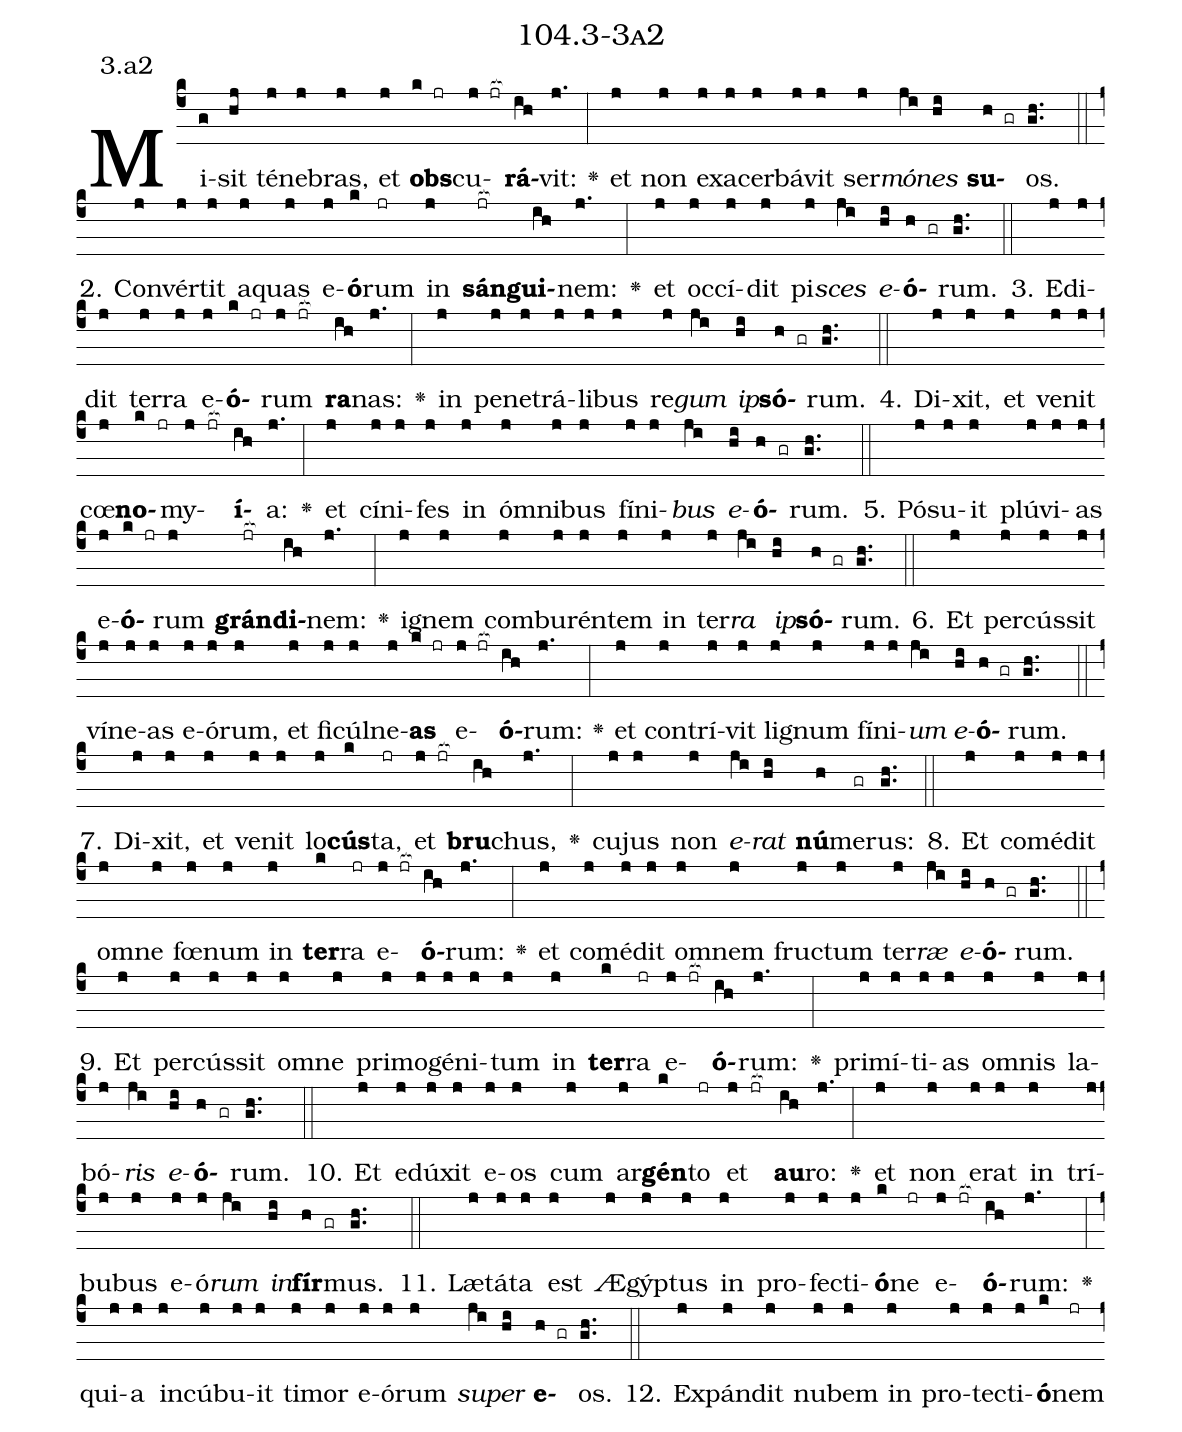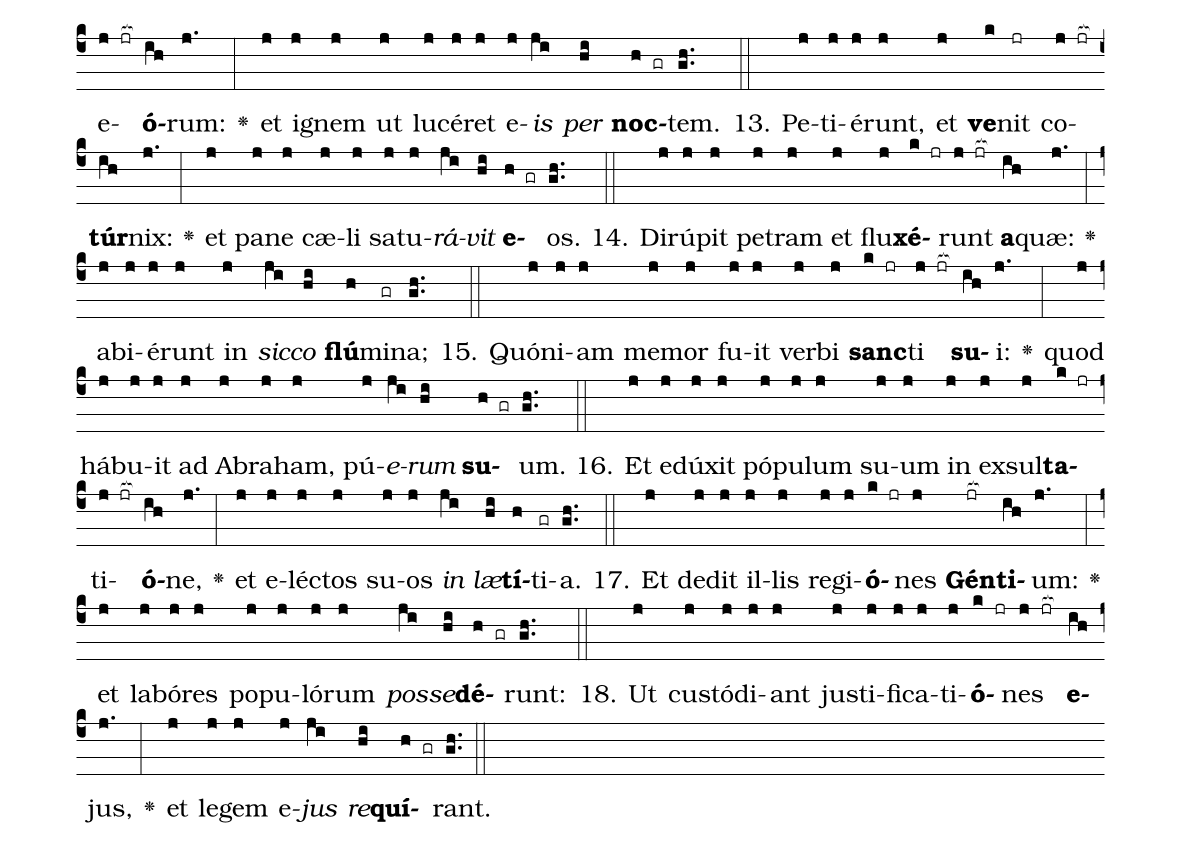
name: 104.3-3a2;
annotation: 3.a2;
%%
(c4)Mi(g)sit(hj) té(j)ne(j)bras,(j) et(j) <b>obs</b>(k jr)cu(j jr[ocb:1{])<b>rá</b>(ih[ocb:0}])vit:(j.) <v>\greheightstar</v>(:) et(j) non(j) ex(j)a(j)cer(j)bá(j)vit(j) ser(j)<i>mó</i>(ji)<i>nes</i>(hi) <b>su</b>(h gr)os.(gh..) (::)
2. Con(j)vér(j)tit(j) a(j)quas(j) e(j)<b>ó</b>(k)rum(jr) in(j) <b>sán</b>(jr[ocb:1{])<b>gui</b>(ih[ocb:0}])nem:(j.) <v>\greheightstar</v>(:) et(j) oc(j)cí(j)dit(j) pi(j)<i>sces</i>(ji) <i>e</i>(hi)<b>ó</b>(h gr)rum.(gh..) (::)
3. E(j)di(j)dit(j) ter(j)ra(j) e(j)<b>ó</b>(k jr)rum(j jr[ocb:1{]) <b>ra</b>(ih[ocb:0}])nas:(j.) <v>\greheightstar</v>(:) in(j) pe(j)ne(j)trá(j)li(j)bus(j) re(j)<i>gum</i>(ji) <i>ip</i>(hi)<b>só</b>(h gr)rum.(gh..) (::)
4. Di(j)xit,(j) et(j) ve(j)nit(j) cœ(j)<b>no</b>(k jr)my(j jr[ocb:1{])<b>í</b>(ih[ocb:0}])a:(j.) <v>\greheightstar</v>(:) et(j) cí(j)ni(j)fes(j) in(j) óm(j)ni(j)bus(j) fí(j)ni(j)<i>bus</i>(ji) <i>e</i>(hi)<b>ó</b>(h gr)rum.(gh..) (::)
5. Pó(j)su(j)it(j) plú(j)vi(j)as(j) e(j)<b>ó</b>(k jr)rum(j) <b>grán</b>(jr[ocb:1{])<b>di</b>(ih[ocb:0}])nem:(j.) <v>\greheightstar</v>(:) i(j)gnem(j) com(j)bu(j)rén(j)tem(j) in(j) ter(j)<i>ra</i>(ji) <i>ip</i>(hi)<b>só</b>(h gr)rum.(gh..) (::)
6. Et(j) per(j)cús(j)sit(j) ví(j)ne(j)as(j) e(j)ó(j)rum,(j) et(j) fi(j)cúl(j)ne(j)<b>as</b>(k jr) e(j jr[ocb:1{])<b>ó</b>(ih[ocb:0}])rum:(j.) <v>\greheightstar</v>(:) et(j) con(j)trí(j)vit(j) li(j)gnum(j) fí(j)ni(j)<i>um</i>(ji) <i>e</i>(hi)<b>ó</b>(h gr)rum.(gh..) (::)
7. Di(j)xit,(j) et(j) ve(j)nit(j) lo(j)<b>cús</b>(k)ta,(jr) et(j jr[ocb:1{]) <b>bru</b>(ih[ocb:0}])chus,(j.) <v>\greheightstar</v>(:) cu(j)jus(j) non(j) <i>e</i>(ji)<i>rat</i>(hi) <b>nú</b>(h)me(gr)rus:(gh..) (::)
8. Et(j) com(j)é(j)dit(j) om(j)ne(j) fœ(j)num(j) in(j) <b>ter</b>(k)ra(jr) e(j jr[ocb:1{])<b>ó</b>(ih[ocb:0}])rum:(j.) <v>\greheightstar</v>(:) et(j) com(j)é(j)dit(j) om(j)nem(j) fruc(j)tum(j) ter(j)<i>ræ</i>(ji) <i>e</i>(hi)<b>ó</b>(h gr)rum.(gh..) (::)
9. Et(j) per(j)cús(j)sit(j) om(j)ne(j) pri(j)mo(j)gé(j)ni(j)tum(j) in(j) <b>ter</b>(k)ra(jr) e(j jr[ocb:1{])<b>ó</b>(ih[ocb:0}])rum:(j.) <v>\greheightstar</v>(:) pri(j)mí(j)ti(j)as(j) om(j)nis(j) la(j)bó(j)<i>ris</i>(ji) <i>e</i>(hi)<b>ó</b>(h gr)rum.(gh..) (::)
10. Et(j) e(j)dú(j)xit(j) e(j)os(j) cum(j) ar(j)<b>gén</b>(k)to(jr) et(j jr[ocb:1{]) <b>au</b>(ih[ocb:0}])ro:(j.) <v>\greheightstar</v>(:) et(j) non(j) e(j)rat(j) in(j) trí(j)bu(j)bus(j) e(j)ó(j)<i>rum</i>(ji) <i>in</i>(hi)<b>fír</b>(h gr)mus.(gh..) (::)
11. Læ(j)tá(j)ta(j) est(j) Æ(j)gýp(j)tus(j) in(j) pro(j)fec(j)ti(j)<b>ó</b>(k)ne(jr) e(j jr[ocb:1{])<b>ó</b>(ih[ocb:0}])rum:(j.) <v>\greheightstar</v>(:) qui(j)a(j) in(j)cú(j)bu(j)it(j) ti(j)mor(j) e(j)ó(j)rum(j) <i>su</i>(ji)<i>per</i>(hi) <b>e</b>(h gr)os.(gh..) (::)
12. Ex(j)pán(j)dit(j) nu(j)bem(j) in(j) pro(j)tec(j)ti(j)<b>ó</b>(k)nem(jr) e(j jr[ocb:1{])<b>ó</b>(ih[ocb:0}])rum:(j.) <v>\greheightstar</v>(:) et(j) i(j)gnem(j) ut(j) lu(j)cé(j)ret(j) e(j)<i>is</i>(ji) <i>per</i>(hi) <b>noc</b>(h gr)tem.(gh..) (::)
13. Pe(j)ti(j)é(j)runt,(j) et(j) <b>ve</b>(k)nit(jr) co(j jr[ocb:1{])<b>túr</b>(ih[ocb:0}])nix:(j.) <v>\greheightstar</v>(:) et(j) pa(j)ne(j) cæ(j)li(j) sa(j)tu(j)<i>rá</i>(ji)<i>vit</i>(hi) <b>e</b>(h gr)os.(gh..) (::)
14. Di(j)rú(j)pit(j) pe(j)tram(j) et(j) flu(j)<b>xé</b>(k jr)runt(j jr[ocb:1{]) <b>a</b>(ih[ocb:0}])quæ:(j.) <v>\greheightstar</v>(:) ab(j)i(j)é(j)runt(j) in(j) <i>sic</i>(ji)<i>co</i>(hi) <b>flú</b>(h)mi(gr)na;(gh..) (::)
15. Quón(j)i(j)am(j) me(j)mor(j) fu(j)it(j) ver(j)bi(j) <b>sanc</b>(k jr)ti(j jr[ocb:1{]) <b>su</b>(ih[ocb:0}])i:(j.) <v>\greheightstar</v>(:) quod(j) há(j)bu(j)it(j) ad(j) A(j)bra(j)ham,(j) pú(j)<i>e</i>(ji)<i>rum</i>(hi) <b>su</b>(h gr)um.(gh..) (::)
16. Et(j) e(j)dú(j)xit(j) pó(j)pu(j)lum(j) su(j)um(j) in(j) ex(j)sul(j)<b>ta</b>(k jr)ti(j jr[ocb:1{])<b>ó</b>(ih[ocb:0}])ne,(j.) <v>\greheightstar</v>(:) et(j) e(j)léc(j)tos(j) su(j)os(j) <i>in</i>(ji) <i>læ</i>(hi)<b>tí</b>(h)ti(gr)a.(gh..) (::)
17. Et(j) de(j)dit(j) il(j)lis(j) re(j)gi(j)<b>ó</b>(k jr)nes(j) <b>Gén</b>(jr[ocb:1{])<b>ti</b>(ih[ocb:0}])um:(j.) <v>\greheightstar</v>(:) et(j) la(j)bó(j)res(j) po(j)pu(j)ló(j)rum(j) <i>pos</i>(ji)<i>se</i>(hi)<b>dé</b>(h gr)runt:(gh..) (::)
18. Ut(j) cus(j)tó(j)di(j)ant(j) jus(j)ti(j)fi(j)ca(j)ti(j)<b>ó</b>(k jr)nes(j jr[ocb:1{]) <b>e</b>(ih[ocb:0}])jus,(j.) <v>\greheightstar</v>(:) et(j) le(j)gem(j) e(j)<i>jus</i>(ji) <i>re</i>(hi)<b>quí</b>(h gr)rant.(gh..) (::)
